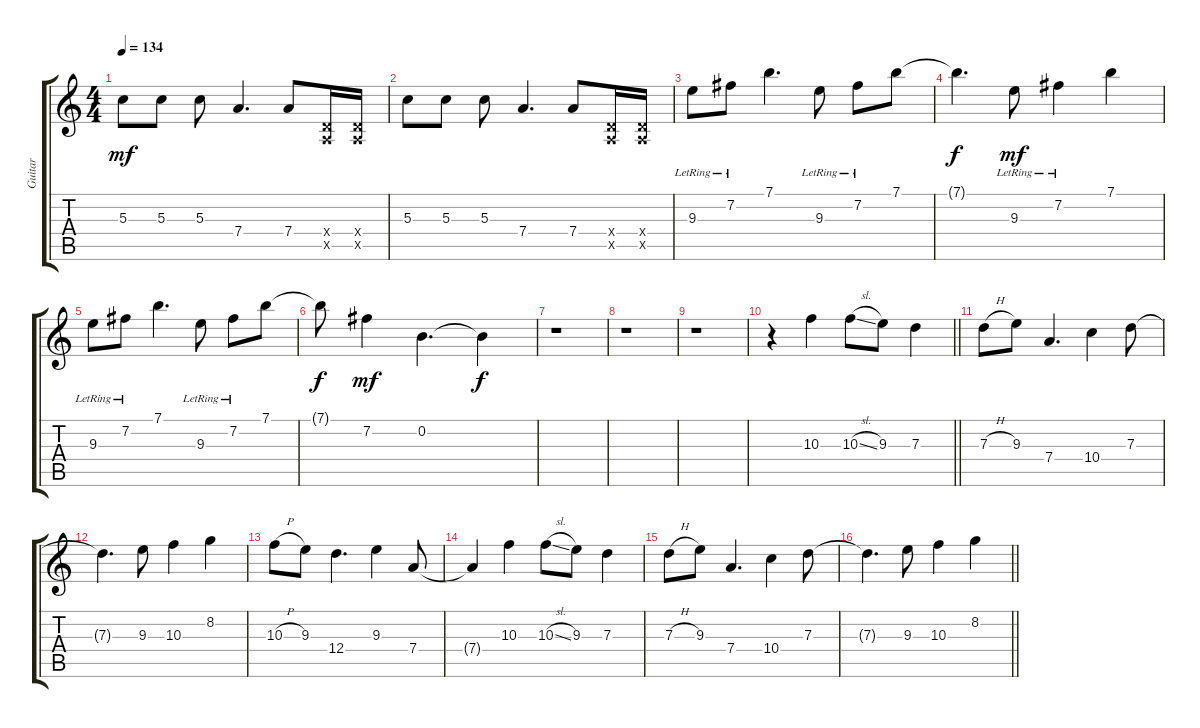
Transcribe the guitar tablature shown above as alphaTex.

\track ("Guitar" "Guitar") {instrument overdrivenguitar}
\staff {score tabs}
\tuning (E4 B3 G3 D3 A2 E2) {hide}
\ts (4 4)
\tempo 134
\clef g2
\ks c
5.3.8{dy mf} 5.3.8 5.3.8 7.4.4{d} 7.4.8 (0.4{x} 0.5{x}).16 (0.4{x} 0.5{x}).16 |
5.3.8 5.3.8 5.3.8 7.4.4{d} 7.4.8 (0.4{x} 0.5{x}).16 (0.4{x} 0.5{x}).16 |
9.3{lr}.8 7.2{lr}.8 7.1.4{d} 9.3{lr}.8 7.2{lr}.8 7.1.8 |
7.1{t}.4{d dy f} 9.3{lr}.8{dy mf} 7.2{lr}.4 7.1.4 |
9.3{lr}.8 7.2{lr}.8 7.1.4{d} 9.3{lr}.8 7.2{lr}.8 7.1.8 |
7.1{t}.8{dy f} 7.2.4{dy mf} 0.2.4{d} 0.2{t}.4{dy f} |
r.1 |
r.1 |
r.1 |
\barLineRight lightlight
r.4 10.3.4 10.3{sl}.8 9.3.8 7.3.4 |
7.3{h}.8 9.3.8 7.4.4{d} 10.4.4 7.3.8 |
7.3{t}.4{d} 9.3.8 10.3.4 8.2.4 |
10.3{h}.8 9.3.8 12.4.4{d} 9.3.4 7.4.8 |
7.4{t}.4 10.3.4 10.3{sl}.8 9.3.8 7.3.4 |
7.3{h}.8 9.3.8 7.4.4{d} 10.4.4 7.3.8 |
\barLineRight lightlight
7.3{t}.4{d} 9.3.8 10.3.4 8.2.4
